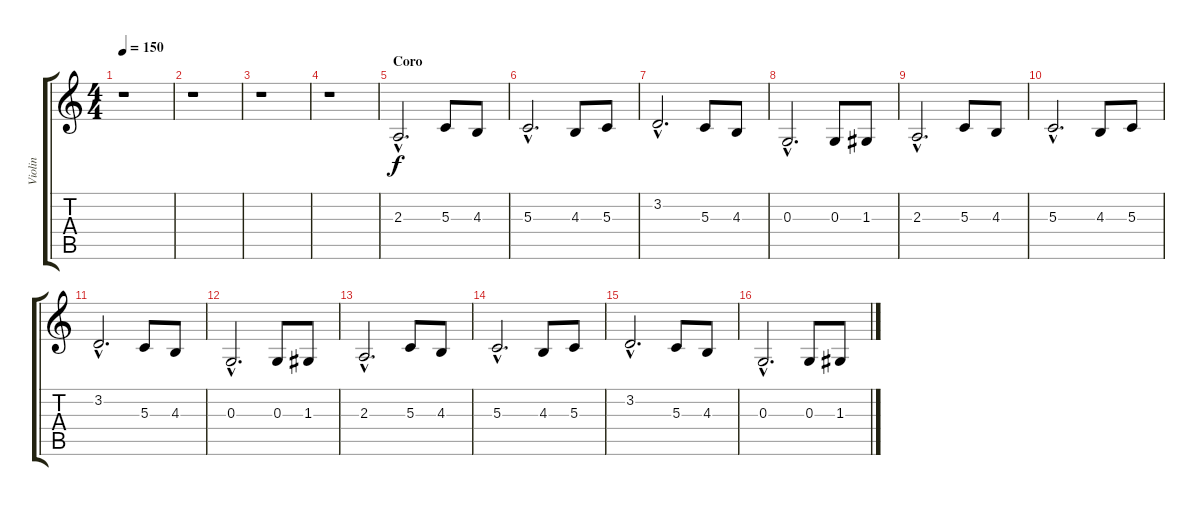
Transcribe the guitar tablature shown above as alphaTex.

\track ("Violin" "Violin") {instrument violin}
\staff {score tabs}
\tuning (E4 B3 G3 D3 A2 E2) {hide}
\ts (4 4)
\section ("" "")
\tempo 150
\clef g2
\ks c
r.1{dy f} |
r.1 |
r.1 |
r.1 |
\section ("" "Coro")
2.3{hac}.2{d} 5.3.8 4.3.8 |
5.3{hac}.2{d} 4.3.8 5.3.8 |
3.2{hac}.2{d} 5.3.8 4.3.8 |
0.3{hac}.2{d} 0.3.8 1.3.8 |
2.3{hac}.2{d} 5.3.8 4.3.8 |
5.3{hac}.2{d} 4.3.8 5.3.8 |
3.2{hac}.2{d} 5.3.8 4.3.8 |
0.3{hac}.2{d} 0.3.8 1.3.8 |
2.3{hac}.2{d} 5.3.8 4.3.8 |
5.3{hac}.2{d} 4.3.8 5.3.8 |
3.2{hac}.2{d} 5.3.8 4.3.8 |
0.3{hac}.2{d} 0.3.8 1.3.8
